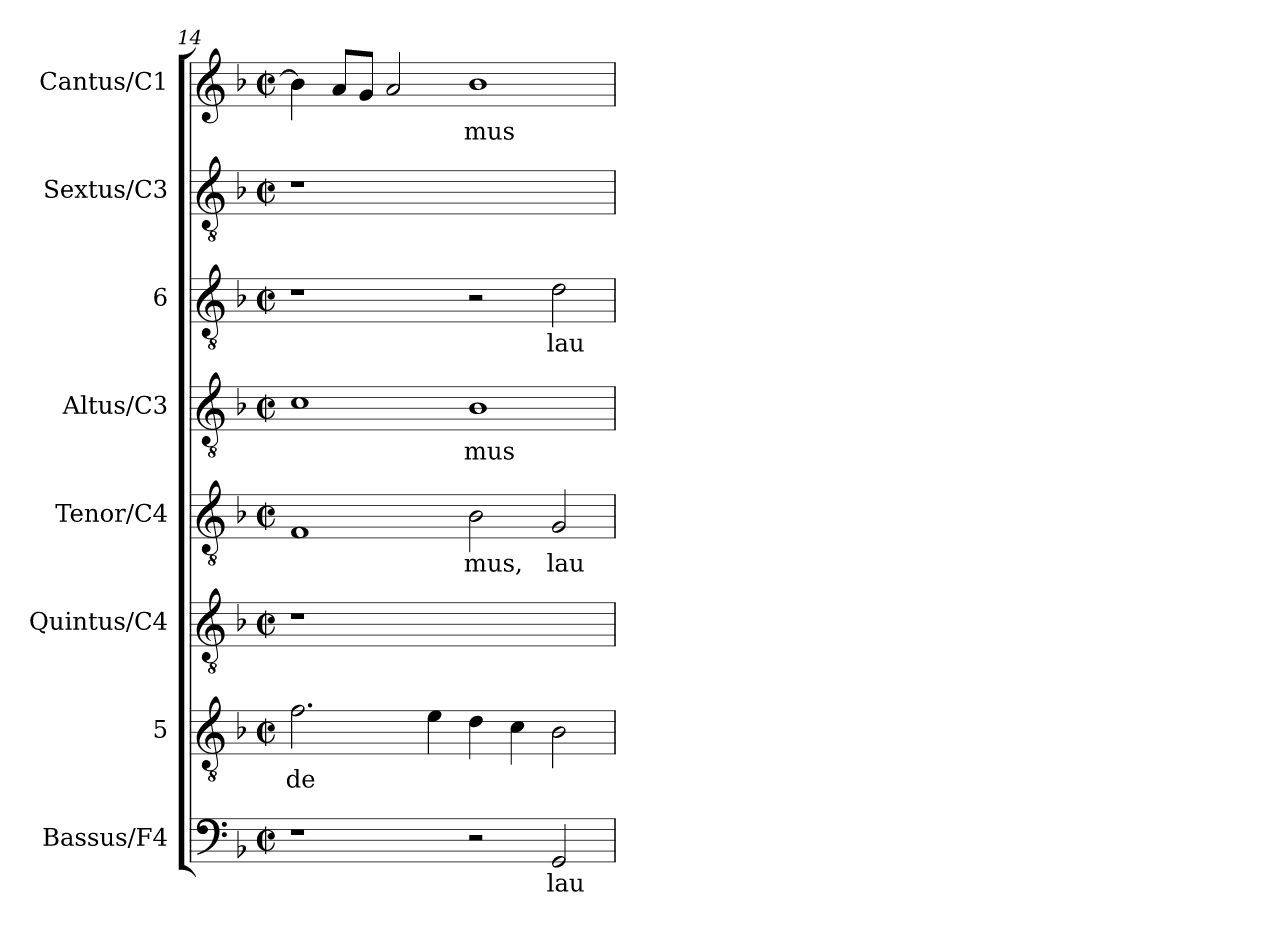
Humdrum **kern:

**kern	**text	**kern	**text	**kern	**kern	**text	**kern	**text	**kern	**text	**kern	**kern	**text
*part8	*part8	*part7	*part7	*part6	*part5	*part5	*part4	*part4	*part3	*part3	*part2	*part1	*part1
*staff8	*staff8	*staff7	*staff7	*staff6	*staff5	*staff5	*staff4	*staff4	*staff3	*staff3	*staff2	*staff1	*staff1
*I"Bassus/F4	*	*I"5	*	*I"Quintus/C4	*I"Tenor/C4	*	*I"Altus/C3	*	*I"6	*	*I"Sextus/C3	*I"Cantus/C1	*
*I'B	*	*	*	*	*I'T	*	*I'A	*	*	*	*	*I'C	*
*clefF4	*	*clefGv2	*	*clefGv2	*clefGv2	*	*clefGv2	*	*clefGv2	*	*clefGv2	*clefG2	*
*k[b-]	*	*k[b-]	*	*k[b-]	*k[b-]	*	*k[b-]	*	*k[b-]	*	*k[b-]	*k[b-]	*
*F:	*	*F:	*	*F:	*F:	*	*F:	*	*F:	*	*F:	*F:	*
*M2/2	*	*M2/2	*	*M2/2	*M2/2	*	*M2/2	*	*M2/2	*	*M2/2	*M2/2	*
*met(c|)	*	*met(c|)	*	*met(c|)	*met(c|)	*	*met(c|)	*	*met(c|)	*	*met(c|)	*met(c|)	*
=14	=14	=14	=14	=14	=14	=14	=14	=14	=14	=14	=14	=14	=14
!	!	!	!LO:LY:b:cj	!	!	!LO:LY:b:cj	!	!LO:LY:b:cj	!	!	!	!	!LO:LY:b:cj
1r	.	2.f\	-de-	1r	1F	--	1c	--	1r	.	1r	4b-\]	--
!	!	!	!	!	!	!	!	!	!	!	!	!	!LO:LY:b:cj
.	.	.	.	.	.	.	.	.	.	.	.	8a/L	--
!	!	!	!	!	!	!	!	!	!	!	!	!	!LO:LY:b:cj
.	.	.	.	.	.	.	.	.	.	.	.	8g/J	--
!	!	!	!	!	!	!	!	!	!	!	!	!	!LO:LY:b:cj
.	.	.	.	.	.	.	.	.	.	.	.	2a/	--
!	!	!	!LO:LY:b:cj	!	!	!	!	!	!	!	!	!	!
.	.	4e\	--	.	.	.	.	.	.	.	.	.	.
!	!	!	!LO:LY:b:cj	!	!	!LO:LY:b:cj	!	!LO:LY:b:cj	!	!	!	!	!LO:LY:b:cj
2r	.	4d\	--	1ryy	2B-\	-mus,	1B-	-mus	2r	.	1ryy	1b-	-mus
!	!	!	!LO:LY:b:cj	!	!	!	!	!	!	!	!	!	!
.	.	4c\	--	.	.	.	.	.	.	.	.	.	.
!	!LO:LY:b:cj	!	!LO:LY:b:cj	!	!	!LO:LY:b:cj	!	!	!	!LO:LY:b:cj	!	!	!
2GG/	lau-	2B-\	--	.	2G/	lau-	.	.	2d\	lau-	.	.	.
=	=	=	=	=	=	=	=	=	=	=	=	=	=
*-	*-	*-	*-	*-	*-	*-	*-	*-	*-	*-	*-	*-	*-
